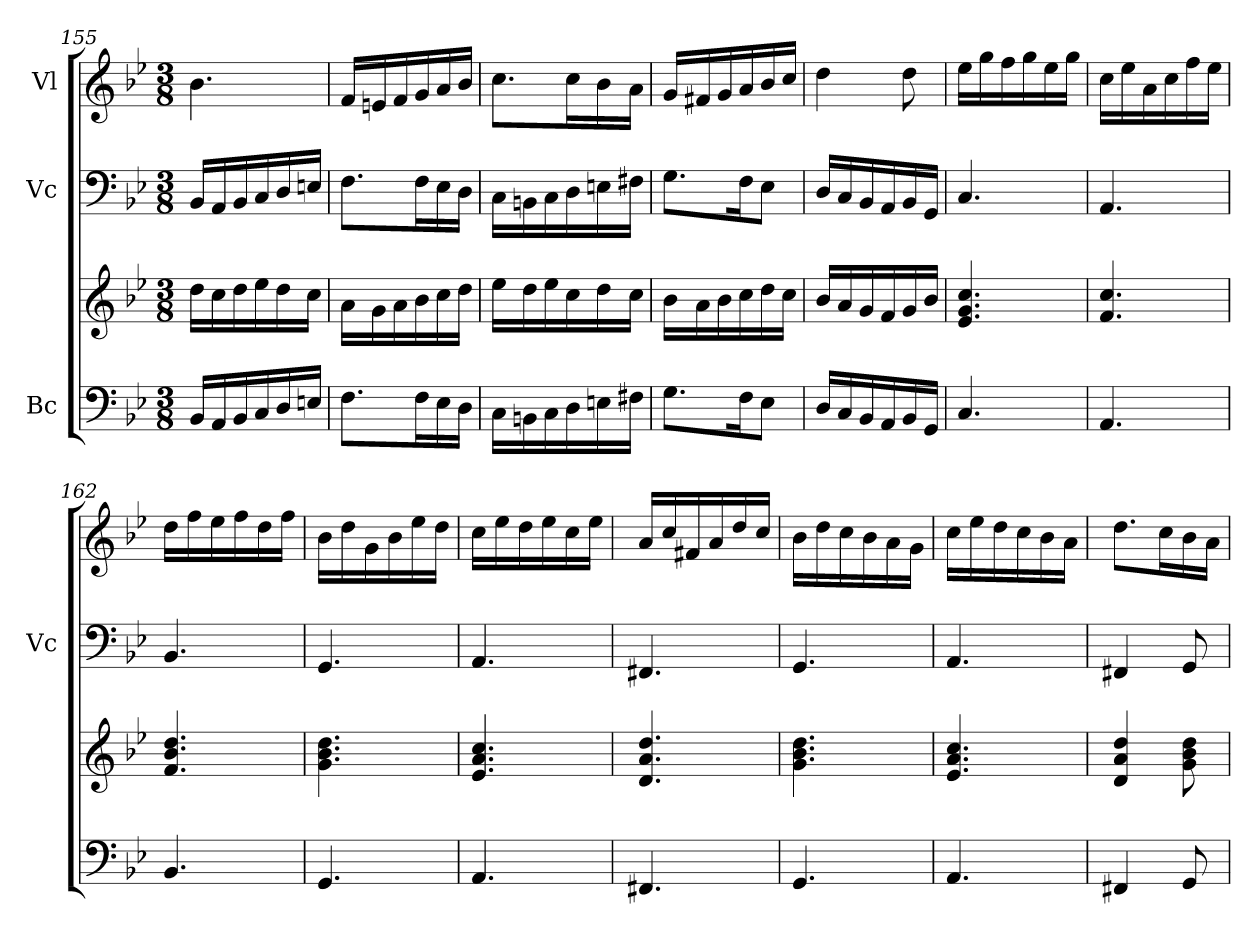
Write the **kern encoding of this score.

**kern	**kern	**kern	**kern
*part3	*part3	*part2	*part1
*staff4	*staff3	*staff2	*staff1
*I"Bc	*	*I"Vc	*I"Vl
*	*	*I'Vc	*
*clefF4	*clefG2	*clefF4	*clefG2
*k[b-e-]	*k[b-e-]	*k[b-e-]	*k[b-e-]
*M3/8	*M3/8	*M3/8	*M3/8
=155	=155	=155	=155
16BB-/LL	16dd\LL	16BB-/LL	4.b-\
16AA/	16cc\	16AA/	.
16BB-/	16dd\	16BB-/	.
16C/	16ee-\	16C/	.
16D/	16dd\	16D/	.
16En/JJ	16cc\JJ	16En/JJ	.
=156	=156	=156	=156
8.F\L	16a\LL	8.F\L	16f/LL
.	16g\	.	16en/
.	16a\	.	16f/
16F\L	16b-\	16F\L	16g/
16E-\	16cc\	16E-\	16a/
16D\JJ	16dd\JJ	16D\JJ	16b-/JJ
!!LO:LB:g=z
=157	=157	=157	=157
16C\LL	16ee-\LL	16C\LL	8.cc\L
16BBn\	16dd\	16BBn\	.
16C\	16ee-\	16C\	.
16D\	16cc\	16D\	16cc\L
16En\	16dd\	16En\	16b-\
16F#X\JJ	16cc\JJ	16F#X\JJ	16a\JJ
=158	=158	=158	=158
8.G\L	16b-\LL	8.G\L	16g/LL
.	16a\	.	16f#X/
.	16b-\	.	16g/
16F\K	16cc\	16F\K	16a/
8E-\J	16dd\	8E-\J	16b-/
.	16cc\JJ	.	16cc/JJ
=159	=159	=159	=159
16D/LL	16b-/LL	16D/LL	4dd\
16C/	16a/	16C/	.
16BB-/	16g/	16BB-/	.
16AA/	16f/	16AA/	.
16BB-/	16g/	16BB-/	8dd\
16GG/JJ	16b-/JJ	16GG/JJ	.
=160	=160	=160	=160
4.C/	4.e-/ 4.g/ 4.cc/	4.C/	16ee-\LL
.	.	.	16gg\
.	.	.	16ff\
.	.	.	16gg\
.	.	.	16ee-\
.	.	.	16gg\JJ
=161	=161	=161	=161
4.AA/	4.f/ 4.cc/	4.AA/	16cc\LL
.	.	.	16ee-\
.	.	.	16a\
.	.	.	16cc\
.	.	.	16ff\
.	.	.	16ee-\JJ
=162	=162	=162	=162
4.BB-/	4.f/ 4.b-/ 4.dd/	4.BB-/	16dd\LL
.	.	.	16ff\
.	.	.	16ee-\
.	.	.	16ff\
.	.	.	16dd\
.	.	.	16ff\JJ
=163	=163	=163	=163
4.GG/	4.g\ 4.b-\ 4.dd\	4.GG/	16b-\LL
.	.	.	16dd\
.	.	.	16g\
.	.	.	16b-\
.	.	.	16ee-\
.	.	.	16dd\JJ
!!LO:PB:g=z
=164	=164	=164	=164
4.AA/	4.e-/ 4.a/ 4.cc/	4.AA/	16cc\LL
.	.	.	16ee-\
.	.	.	16dd\
.	.	.	16ee-\
.	.	.	16cc\
.	.	.	16ee-\JJ
=165	=165	=165	=165
4.FF#X/	4.d/ 4.a/ 4.dd/	4.FF#X/	16a/LL
.	.	.	16cc/
.	.	.	16f#X/
.	.	.	16a/
.	.	.	16dd/
.	.	.	16cc/JJ
=166	=166	=166	=166
4.GG/	4.g\ 4.b-\ 4.dd\	4.GG/	16b-\LL
.	.	.	16dd\
.	.	.	16cc\
.	.	.	16b-\
.	.	.	16a\
.	.	.	16g\JJ
=167	=167	=167	=167
4.AA/	4.e-/ 4.a/ 4.cc/	4.AA/	16cc\LL
.	.	.	16ee-\
.	.	.	16dd\
.	.	.	16cc\
.	.	.	16b-\
.	.	.	16a\JJ
=168	=168	=168	=168
4FF#X/	4d/ 4a/ 4dd/	4FF#X/	8.dd\L
.	.	.	16cc\L
8GG/	8g\ 8b-\ 8dd\	8GG/	16b-\
.	.	.	16a\JJ
=	=	=	=
*-	*-	*-	*-
